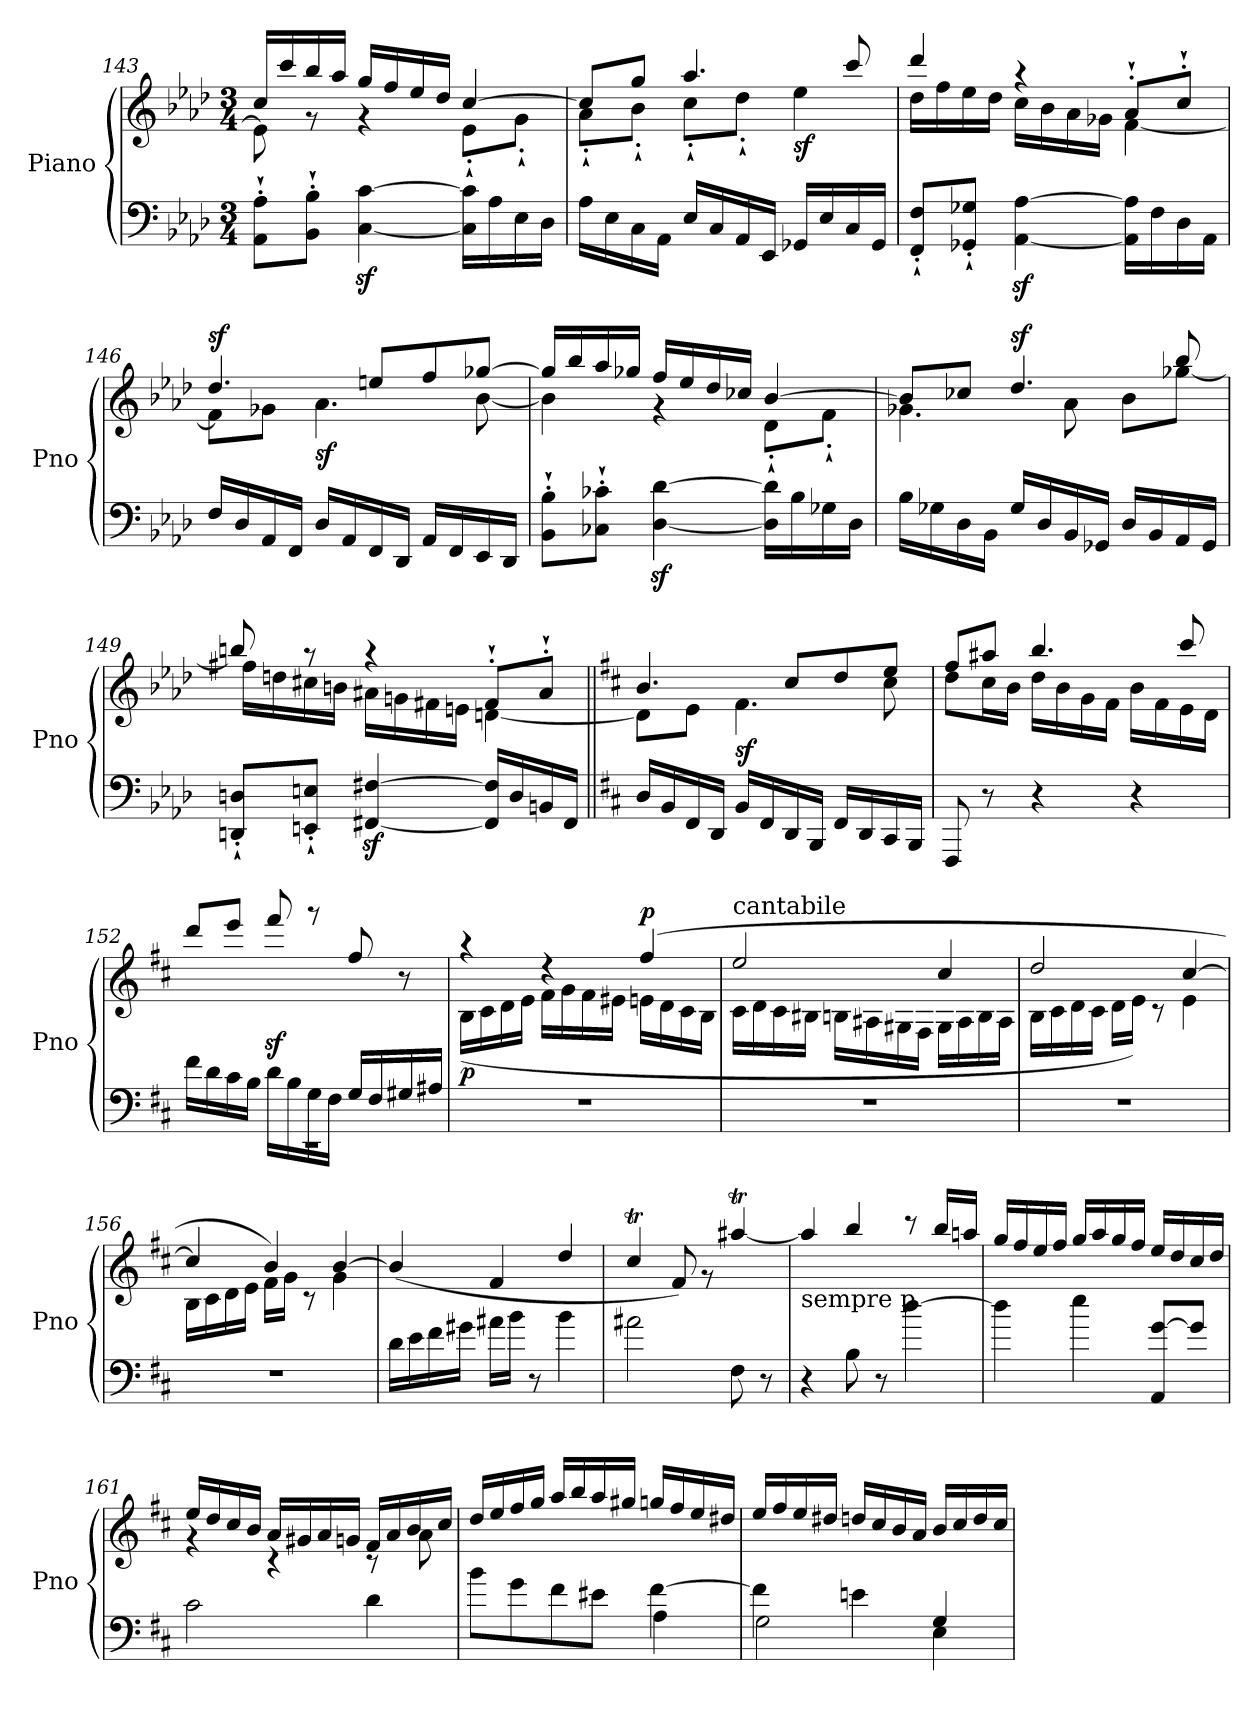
**kern	**kern	**dynam
*part1	*part1	*part1
*staff2	*staff1	*staff1/2
*I"Piano	*	*
*I'Pno	*	*
*clefF4	*clefG2	*
*k[b-e-a-d-]	*k[b-e-a-d-]	*
*A-:	*A-:	*
*M3/4	*M3/4	*
=143	=143	=143
*	*^	*
8AA-\'` 8A-\'`L	16cc/LL	8e-\]	.
.	16ccc/	.	.
8BB-\'` 8B-\'`J	16bb-/	8rg	.
.	16aa-/JJ	.	.
[4C\z< [4c\z<	16gg/LL	4rg	.
.	16ff/	.	.
.	16ee-/	.	.
.	16dd-/JJ	.	.
16C\] 16c\]LL	[4cc/	8e-'`\L	.
16A-\	.	.	.
16E-\	.	8g'`\J	.
16D-\JJ	.	.	.
=144	=144	=144	=144
16A-\LL	8cc/L]	8a-'`\L	.
16E-\	.	.	.
16C\	8gg/J	8b-'`\J	.
16AA-\JJ	.	.	.
16E-/LL	4.aa-/	8cc'`\L	.
16C/	.	.	.
16AA-/	.	8dd-'`\J	.
16EE-/JJ	.	.	.
!	!	!	!LO:DY:b
16GG-X/LL	.	4ee-\	sf
16E-/	.	.	.
16C/	8ccc/	.	.
16GG-/JJ	.	.	.
!!LO:LB:g=z	!!
=145	=145	=145	=145
8FF/'` 8F/'`L	4ddd-/	16dd-\LL	.
.	.	16ff\	.
8GG-X/'` 8G-X/'`J	.	16ee-\	.
.	.	16dd-\JJ	.
[4AA-\z< [4A-\z<	4raa	16cc\LL	.
.	.	16b-\	.
.	.	16a-\	.
.	.	16g-X\JJ	.
16AA-\] 16A-\]LL	8a-'`/L	[4f\	.
16F\	.	.	.
16D-\	8cc'`/J	.	.
16AA-\JJ	.	.	.
=146	=146	=146	=146
!	!	!	!LO:DY:a
16F/LL	4.dd-/	8f\L]	sf
16D-/	.	.	.
16AA-/	.	8g-X\J	.
16FF/JJ	.	.	.
!	!	!	!LO:DY:b
16D-/LL	.	4.a-\	sf
16AA-/	.	.	.
16FF/	8een/L	.	.
16DD-/JJ	.	.	.
16AA-/LL	8ff/	.	.
16FF/	.	.	.
16EE-/	[8gg-X/J	[8b-\	.
16DD-/JJ	.	.	.
=147	=147	=147	=147
8BB-\'` 8B-\'`L	16gg-/LL]	4b-\]	.
.	16bb-/	.	.
8C-X\'` 8c-X\'`J	16aa-/	.	.
.	16gg-X/JJ	.	.
[4D-\z< [4d-\z<	16ff/LL	4rg	.
.	16ee-/	.	.
.	16dd-/	.	.
.	16cc-X/JJ	.	.
16D-\] 16d-\]LL	[4b-/	8d-'`\L	.
16B-\	.	.	.
16G-X\	.	8f'`\J	.
16D-\JJ	.	.	.
!!LO:LB:g=z	!!
=148	=148	=148	=148
16B-\LL	8b-/L]	4.g-X\	.
16G-X\	.	.	.
16D-\	8cc-X/J	.	.
16BB-\JJ	.	.	.
!	!	!	!LO:DY:a
16G-/LL	4.dd-/	.	sf
16D-/	.	.	.
16BB-/	.	8a-\	.
16GG-X/JJ	.	.	.
16D-/LL	.	8b-\L	.
16BB-/	.	.	.
16AA-/	8bb-/	[8gg-X\J	.
16GG-/JJ	.	.	.
=149	=149	=149	=149
*	*	*^	*
8DDn/'` 8Dn/'`L	8bbn/	16gg-yy]	16ff#X\LL	.
.	.	4..ryy	16ddn\	.
8EEn/'` 8En/'`J	8raa	.	16cc#X\	.
.	.	.	16bn\JJ	.
[4FF#X/z< [4F#X/z<	4raa	.	16a#X\LL	.
.	.	.	16gn\	.
.	.	.	16f#X\	.
.	.	.	16en\JJ	.
16FF#/] 16F#/]LL	8f#'`/L	[4dn\	4ryy	.
16D/	.	.	.	.
16BBn/	8a#'`/J	.	.	.
16FF#/JJ	.	.	.	.
*	*v	*v	*v	*
!!LO:PB:g=z
=150||	=150||	=150||
*k[f#c#]	*k[f#c#]	*
*D:	*D:	*
*	*^	*
16D/LL	4.b/	8d\L]	.
16BB/	.	.	.
16FF#/	.	8e\J	.
16DD/JJ	.	.	.
!	!	!	!LO:DY:b
16BB/LL	.	4.f#\	sf
16FF#/	.	.	.
16DD/	8cc#/L	.	.
16BBB/JJ	.	.	.
16FF#/LL	8dd/	.	.
16DD/	.	.	.
16CC#/	8ee/J	8cc#\	.
16BBB/JJ	.	.	.
=151	=151	=151	=151
8FFF#/	8ff#/L	8dd\L	.
8r	8aa#X/J	16cc#\L	.
.	.	16b\JJ	.
4r	4.bb/	16dd\LL	.
.	.	16b\	.
.	.	16g\	.
.	.	16f#\JJ	.
4r	.	16b\LL	.
.	.	16f#\	.
.	8ccc#/	16e\	.
.	.	16d\JJ	.
*	*v	*v	*
=152	=152	=152
*^	*	*
2.rEE	16f#\LL	8ddd/L	.
.	16d\	.	.
.	16c#\	8eee/J	.
.	16B\JJ	.	.
.	16d\LL	8fff#z>/	.
.	16B\	.	.
.	16G\	8rggg	.
.	16F#\JJ	.	.
.	16G/LL	8ff#/	.
.	16F#/	.	.
.	16G#X/	8r	.
.	16A#X/JJ	.	.
!!LO:LB:g=z
=153	=153	=153	=153
*	*	*^	*
!	!	!	!	!LO:DY:b
*v	*v	*	*	*
2.r	4r	(<16B\LL	p
.	.	16c#\	.
.	.	16d\	.
.	.	16e\JJ	.
.	4rdd	16f#\LL	.
.	.	16g\	.
.	.	16f#\	.
.	.	16e#X\JJ	.
!	!	!	!LO:DY:a
.	(>4ff#/	16en\LL	p
.	.	16d\	.
.	.	16c#\	.
.	.	16B\JJ	.
=154	=154	=154	=154
!	!LO:TX:a:t=cantabile	!	!
2.r	2ee/	16c#\LL	.
.	.	16d\	.
.	.	16c#\	.
.	.	16B#X\JJ	.
.	.	16Bn\LL	.
.	.	16A#X\	.
.	.	16G#X\	.
.	.	16F#\JJ	.
.	4cc#/	16G#\LL	.
.	.	16A#\	.
.	.	16B\	.
.	.	16A#\JJ	.
=155	=155	=155	=155
2.r	2dd/	16B\LL	.
.	.	16c#\	.
.	.	16d\	.
.	.	16c#\JJ	.
.	.	16d\LL	.
.	.	16e\JJ)	.
.	.	8rc	.
.	[4cc#/	4e\	.
!!LO:LB:g=z	!!
=156	=156	=156	=156
2.r	4cc#/]	16B\LL	.
.	.	16c#\	.
.	.	16d\	.
.	.	16e\JJ	.
.	4b/)	16f#\LL	.
.	.	16g\JJ	.
.	.	8rc	.
.	[4b/	4g\	.
*	*v	*v	*
=157	=157	=157
16d\LL	(>4b/]	.
16e\	.	.
16f#\	.	.
16g#X\JJ	.	.
16a#X\LL	4f#/	.
16b\JJ	.	.
8r	.	.
4b\	4dd/	.
=158	=158	=158
2a#X\	4cc#t/	.
.	8f#TTT/)	.
.	8rg	.
8F#\	[4aa#Xt/	.
8r	.	.
=159	=159	=159
!	!LO:TX:b:t=sempre p	!
4r	4aa#TTT/]	.
8B\	4bb/	.
8r	.	.
[4dd\	8rccc	.
.	16bb/LL	.
.	16aan/JJ	.
=160	=160	=160
4dd\]	16gg/LL	.
.	16ff#/	.
.	16ee/	.
.	16ff#/JJ	.
4ee\	16gg/LL	.
.	16aa/	.
.	16gg/	.
.	16ff#/JJ	.
8AA/ [8g/L	16ee/LL	.
.	16dd/	.
8g/J]	16cc#/	.
.	16dd/JJ	.
!!LO:LB:g=z
=161	=161	=161
*	*^	*
2c#\	16ee/LL	4rg	.
.	16dd/	.	.
.	16cc#/	.	.
.	16b/JJ	.	.
.	16a/LL	4rc	.
.	16g#X/	.	.
.	16a/	.	.
.	16gn/JJ	.	.
4d\	16f#/LL	8rc	.
.	16a/	.	.
.	16b/	8a\	.
.	16cc#/JJ	.	.
*	*v	*v	*
=162	=162	=162
*^	*	*
8b\L	2ryy	16dd/LL	.
.	.	16ee/	.
8g\	.	16ff#/	.
.	.	16gg/JJ	.
8f#\	.	16aa/LL	.
.	.	16bb/	.
8e#X\J	.	16aa/	.
.	.	16gg#X/JJ	.
[4f#\	4A\	16ggn/LL	.
.	.	16ff#/	.
.	.	16ee/	.
.	.	16dd#X/JJ	.
=163	=163	=163	=163
4f#\]	2G\	16ee/LL	.
.	.	16ff#/	.
.	.	16ee/	.
.	.	16dd#X/JJ	.
4en\	.	16ddn/LL	.
.	.	16cc#/	.
.	.	16b/	.
.	.	16a/JJ	.
4G/	4E\	16b/LL	.
.	.	16cc#/	.
.	.	16dd/	.
.	.	16cc#/JJ	.
*v	*v	*	*
=	=	=
*-	*-	*-
